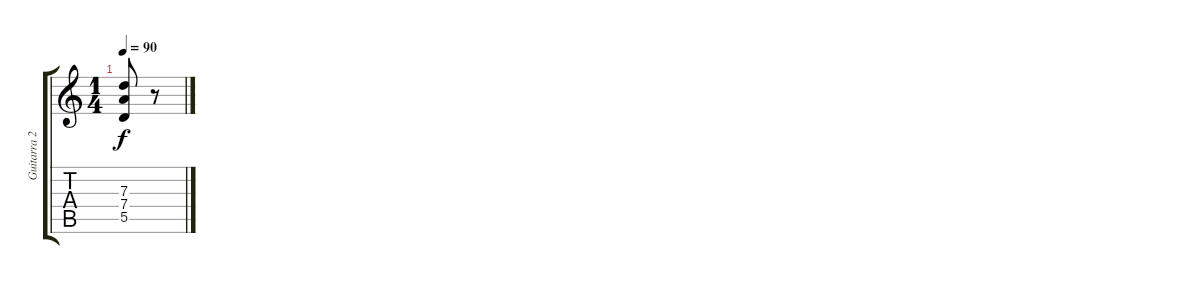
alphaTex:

\track ("Guitarra 2 - Erik" "Guitarra 2") {instrument distortionguitar}
\staff {score tabs}
\tuning (E4 B3 G3 D3 A2 E2) {hide}
\ts (1 4)
\tempo 90
\clef g2
\ks c
(7.3 7.4 5.5).8{dy f} r.8
